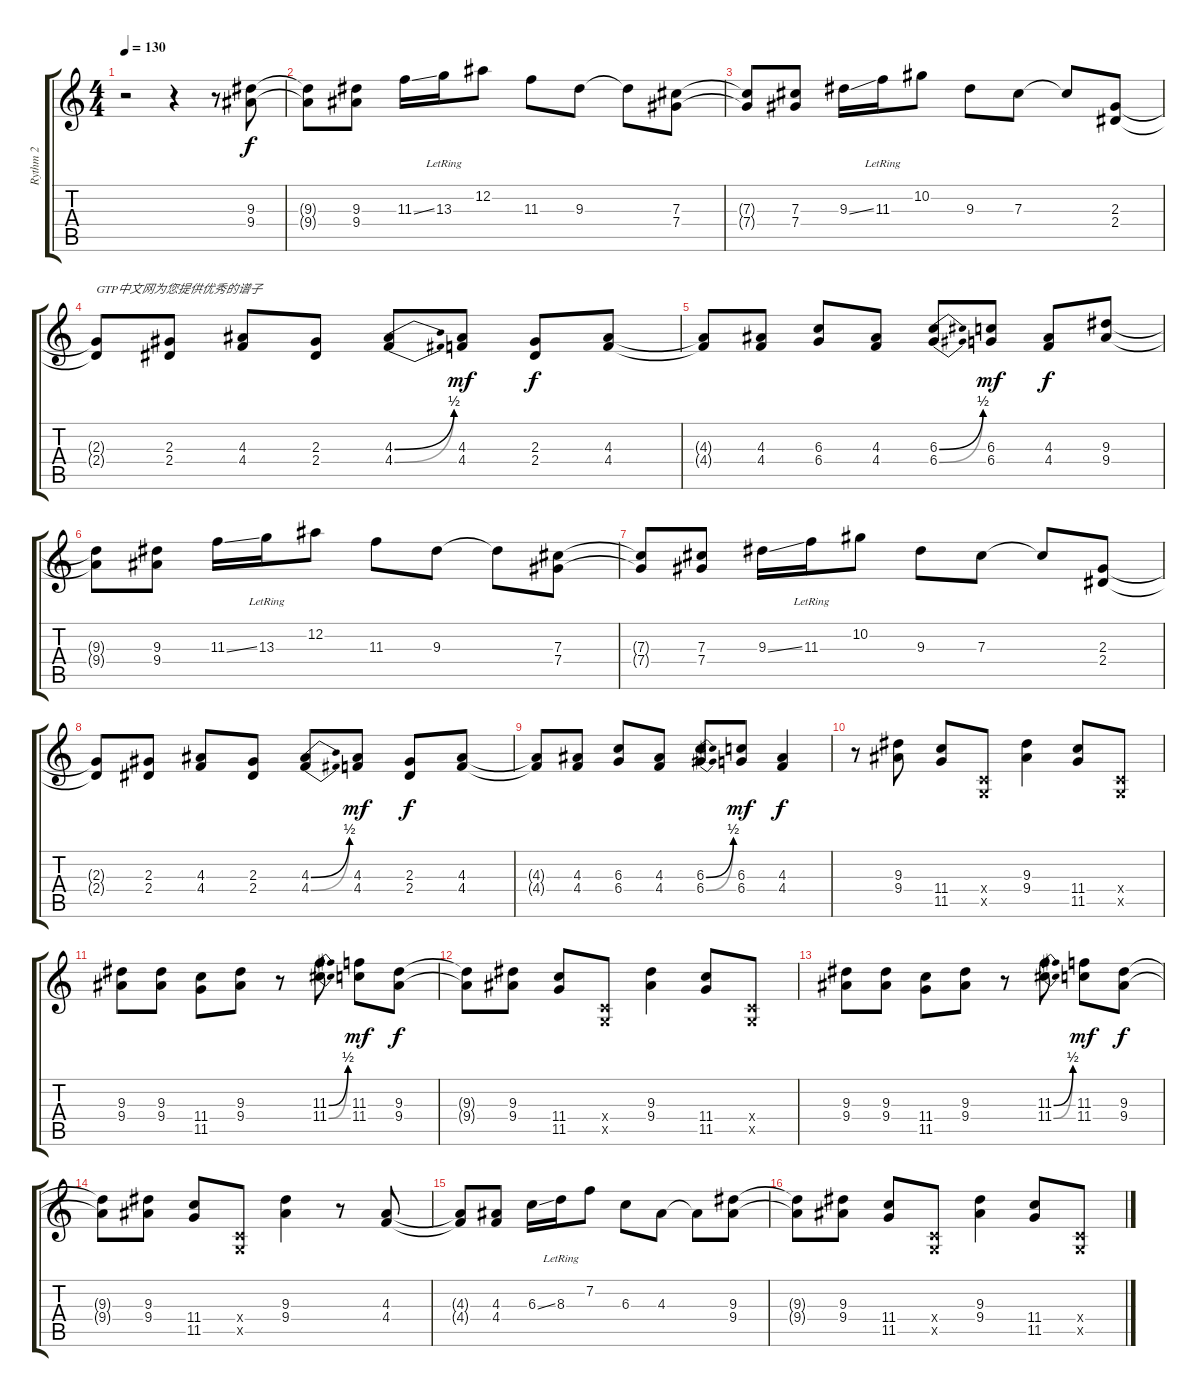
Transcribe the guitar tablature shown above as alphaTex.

\track ("Rythm 2" "Rythm 2") {instrument overdrivenguitar}
\staff {score tabs}
\tuning (Eb4 Bb3 Gb3 Db3 Ab2 Eb2) {hide}
\ts (4 4)
\tempo 130
\clef g2
\ks c
r.2{dy f instrument overdrivenguitar} r.4 r.8 (9.3 9.4).8 |
(9.3{t} 9.4{t}).8 (9.3 9.4).8 11.3{ss}.16 13.3{lr}.16 12.2.8 11.3.8 9.3.8 9.3{t}.8 (7.3 7.4).8 |
(7.3{t} 7.4{t}).8 (7.3 7.4).8 9.3{ss}.16 11.3{lr}.16 10.2.8 9.3.8 7.3.8 7.3{t}.8 (2.3 2.4).8 |
(2.3{t} 2.4{t}).8{txt "GTP中文网为您提供优秀的谱子"} (2.3 2.4).8 (4.3 4.4).8 (2.3 2.4).8 (4.3{be (bend 0 0 60 2)} 4.4{be (bend 0 0 60 2)}).8 (4.3 4.4).8{dy mf} (2.3 2.4).8{dy f} (4.3 4.4).8 |
(4.3{t} 4.4{t}).8 (4.3 4.4).8 (6.3 6.4).8 (4.3 4.4).8 (6.3{be (bend 0 0 60 2)} 6.4{be (bend 0 0 60 2)}).8 (6.3 6.4).8{dy mf} (4.3 4.4).8{dy f} (9.3 9.4).8 |
(9.3{t} 9.4{t}).8 (9.3 9.4).8 11.3{ss}.16 13.3{lr}.16 12.2.8 11.3.8 9.3.8 9.3{t}.8 (7.3 7.4).8 |
(7.3{t} 7.4{t}).8 (7.3 7.4).8 9.3{ss}.16 11.3{lr}.16 10.2.8 9.3.8 7.3.8 7.3{t}.8 (2.3 2.4).8 |
(2.3{t} 2.4{t}).8 (2.3 2.4).8 (4.3 4.4).8 (2.3 2.4).8 (4.3{be (bend 0 0 60 2)} 4.4{be (bend 0 0 60 2)}).8 (4.3 4.4).8{dy mf} (2.3 2.4).8{dy f} (4.3 4.4).8 |
(4.3{t} 4.4{t}).8 (4.3 4.4).8 (6.3 6.4).8 (4.3 4.4).8 (6.3{be (bend 0 0 60 2)} 6.4{be (bend 0 0 60 2)}).8 (6.3 6.4).8{dy mf} (4.3 4.4).4{dy f} |
r.8 (9.3 9.4).8 (11.4 11.5).8 (-1.4{x} -1.5{x}).8 (9.3 9.4).4 (11.4 11.5).8 (-1.4{x} -1.5{x}).8 |
(9.3 9.4).8 (9.3 9.4).8 (11.4 11.5).8 (9.3 9.4).8 r.8 (11.3{be (bend 0 0 60 2)} 11.4{be (bend 0 0 60 2)}).8 (11.3 11.4).8{dy mf} (9.3 9.4).8{dy f} |
(9.3{t} 9.4{t}).8 (9.3 9.4).8 (11.4 11.5).8 (-1.4{x} -1.5{x}).8 (9.3 9.4).4 (11.4 11.5).8 (-1.4{x} -1.5{x}).8 |
(9.3 9.4).8 (9.3 9.4).8 (11.4 11.5).8 (9.3 9.4).8 r.8 (11.3{be (bend 0 0 60 2)} 11.4{be (bend 0 0 60 2)}).8 (11.3 11.4).8{dy mf} (9.3 9.4).8{dy f} |
(9.3{t} 9.4{t}).8 (9.3 9.4).8 (11.4 11.5).8 (-1.4{x} -1.5{x}).8 (9.3 9.4).4 r.8 (4.3 4.4).8 |
(4.3{t} 4.4{t}).8 (4.3 4.4).8 6.3{ss}.16 8.3{lr}.16 7.2.8 6.3.8 4.3.8 4.3{t}.8 (9.3 9.4).8 |
(9.3{t} 9.4{t}).8 (9.3 9.4).8 (11.4 11.5).8 (-1.4{x} -1.5{x}).8 (9.3 9.4).4 (11.4 11.5).8 (-1.4{x} -1.5{x}).8
